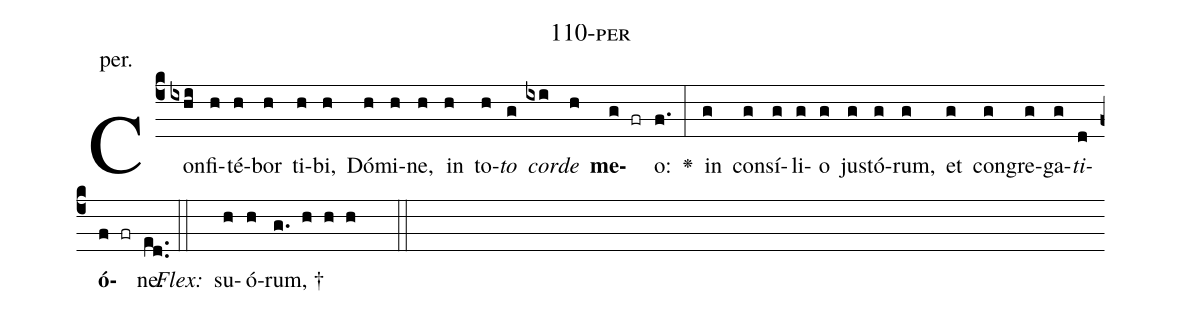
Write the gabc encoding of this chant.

name: 110-per;
annotation: per.;
%%
(c4)Con(ixhi)fi(h)té(h)bor(h) ti(h)bi,(h) Dó(h)mi(h)ne,(h) in(h) to(h)<i>to</i>(g) <i>cor</i>(ixi)<i>de</i>(h) <b>me</b>(g fr)o:(f.) <v>\greheightstar</v>(:) in(g) con(g)sí(g)li(g)o(g) jus(g)tó(g)rum,(g) et(g) con(g)gre(g)ga(g)<i>ti</i>(d)<b>ó</b>(f fr)ne.(ed..) (::)
<i>Flex:</i>()  su(h)ó(h)rum, †(g. h h h  ::)

%E(g) u(g) o(g) u(d) a(f) e.(ed..) (::)
